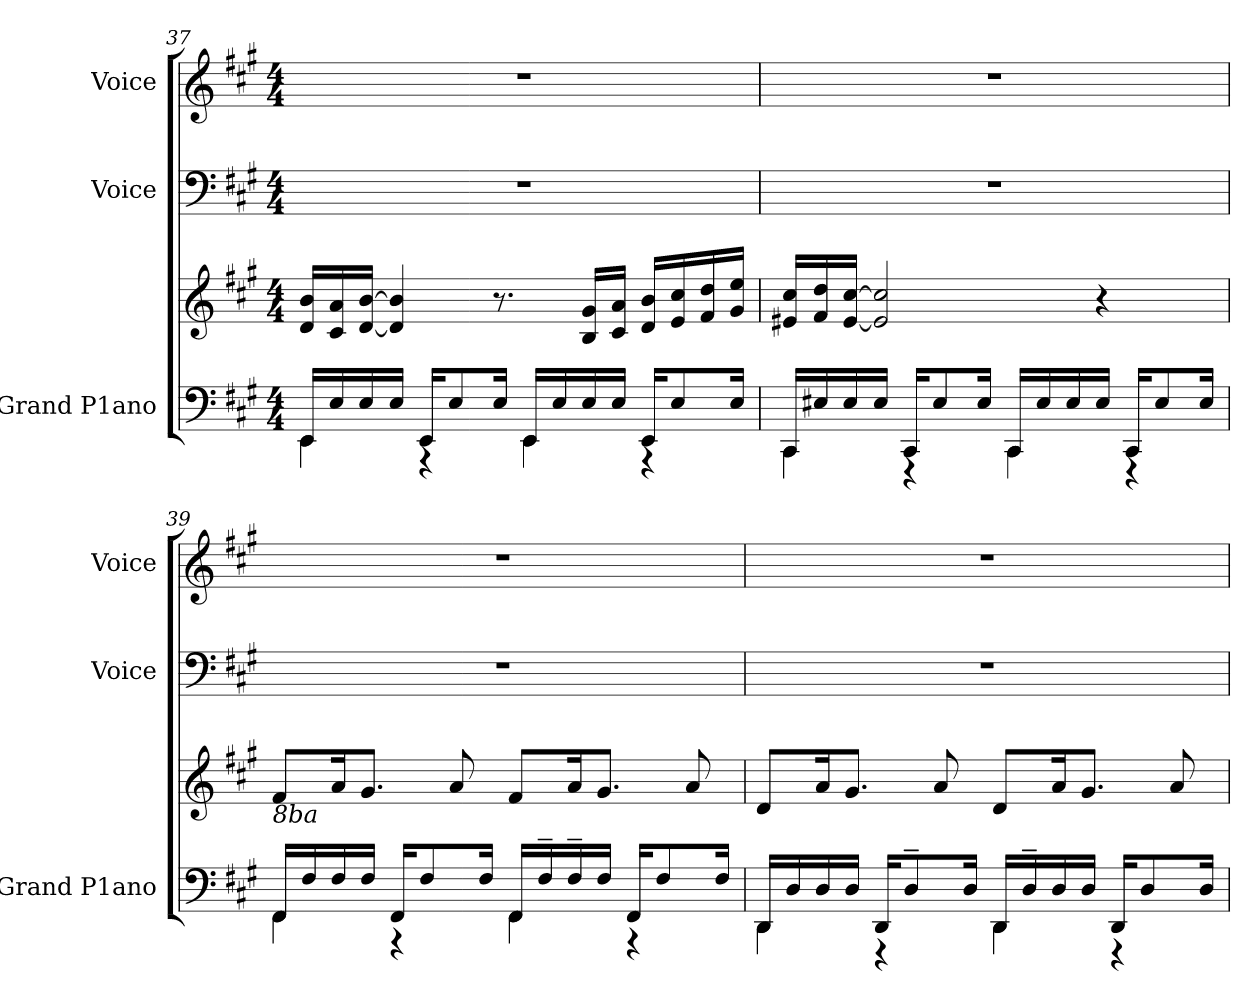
**kern	**kern	**kern	**kern
*part3	*part3	*part2	*part1
*staff4	*staff3	*staff2	*staff1
*I"Grand P1ano	*	*I"Voice	*I"Voice
*I'Grand P1ano	*	*I'Voice	*I'Voice
*clefF4	*clefG2	*clefF4	*clefG2
*k[f#c#g#]	*k[f#c#g#]	*k[f#c#g#]	*k[f#c#g#]
*M4/4	*M4/4	*M4/4	*M4/4
=37	=37	=37	=37
*^	*	*	*
16EE/LL	4EE\	16d/ 16b/LL	1r	1r
16E/	.	16c#/ 16a/	.	.
16E/	.	[<16d/ [>16b/JJ	.	.
16E/JJ	.	4d/] 4b/]	.	.
16EE/KL	4rGGG	.	.	.
8E/	.	.	.	.
16E/Jk	.	8.r	.	.
16EE/LL	4EE\	.	.	.
16E/	.	.	.	.
16E/	.	16B/ 16g#/LL	.	.
16E/JJ	.	16c#/ 16a/JJ	.	.
16EE/KL	4rGGG	16d/ 16b/LL	.	.
8E/	.	16e/ 16cc#/	.	.
.	.	16f#/ 16dd/	.	.
16E/Jk	.	16g#/ 16ee/JJ	.	.
!!LO:LB:g=z
=38	=38	=38	=38	=38
16CC#/LL	4CC#\	16e#X/ 16cc#/LL	1r	1r
16E#X/	.	16f#/ 16dd/	.	.
16E#/	.	[<16e#/ [>16cc#/JJ	.	.
16E#/JJ	.	2e#/] 2cc#/]	.	.
16CC#/KL	4rEEE	.	.	.
8E#/	.	.	.	.
16E#/Jk	.	.	.	.
16CC#/LL	4CC#\	.	.	.
16E#/	.	.	.	.
16E#/	.	.	.	.
16E#/JJ	.	4r	.	.
16CC#/KL	4rEEE	.	.	.
8E#/	.	.	.	.
16E#/Jk	.	16ryy	.	.
=39	=39	=39	=39	=39
!	!	!LO:TX:b:i:t=8ba	!	!
16FF#/LL	4FF#\	8f#/L	1r	1r
16F#/	.	.	.	.
16F#/	.	16a/K	.	.
16F#/JJ	.	8.g#/J	.	.
16FF#/KL	4rAAA	.	.	.
8F#/	.	.	.	.
.	.	8a/	.	.
16F#/Jk	.	.	.	.
16FF#/LL	4FF#\	8f#/L	.	.
16F#~>/	.	.	.	.
16F#~>/	.	16a/K	.	.
16F#/JJ	.	8.g#/J	.	.
16FF#/KL	4rAAA	.	.	.
8F#/	.	.	.	.
.	.	8a/	.	.
16F#/Jk	.	.	.	.
=40	=40	=40	=40	=40
16DD/LL	4DD\	8d/L	1r	1r
16D/	.	.	.	.
16D/	.	16a/K	.	.
16D/JJ	.	8.g#/J	.	.
16DD/KL	4rFFF	.	.	.
8D~>/	.	.	.	.
.	.	8a/	.	.
16D/Jk	.	.	.	.
16DD/LL	4DD\	8d/L	.	.
16D~>/	.	.	.	.
16D/	.	16a/K	.	.
16D/JJ	.	8.g#/J	.	.
16DD/KL	4rFFF	.	.	.
8D/	.	.	.	.
.	.	8a/	.	.
16D/Jk	.	.	.	.
*v	*v	*	*	*
=	=	=	=
*-	*-	*-	*-
